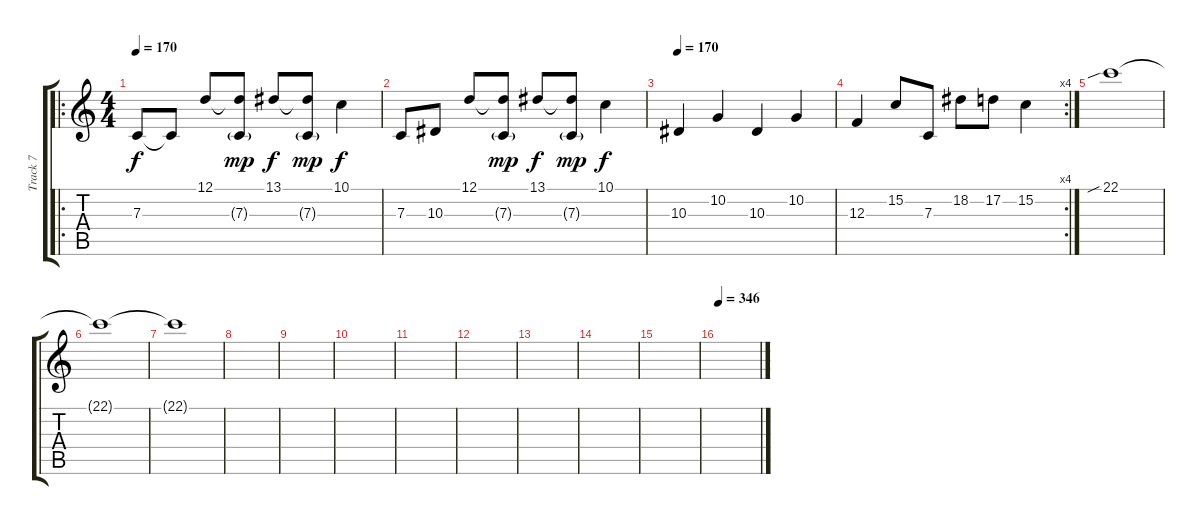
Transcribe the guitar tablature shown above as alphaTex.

\track ("Track 7" "Track 7") {instrument lead2sawtooth}
\staff {score tabs}
\tuning (D4 A3 F3 C3 G2 C2) {hide}
\ro
\ts (4 4)
\tempo 170
\clef g2
\ks c
7.3.8{dy f volume 10} 7.3{t}.8 12.1.8 (12.1{t} 7.3{g}).8{dy mp} 13.1.8{dy f} (13.1{t} 7.3{g}).8{dy mp} 10.1.4{dy f} |
7.3.8 10.3.8 12.1.8 (12.1{t} 7.3{g}).8{dy mp} 13.1.8{dy f} (13.1{t} 7.3{g}).8{dy mp} 10.1.4{dy f} |
\tempo 170
10.3.4 10.2.4 10.3.4 10.2.4 |
\rc 4
12.3.4 15.2.8 7.3.8 18.2.8 17.2.8 15.2.4 |
22.1{sib}.1 |
22.1{t}.1 |
22.1{t}.1 |
|
|
|
|
|
|
|
|
\tempo 240
\tempo 346
